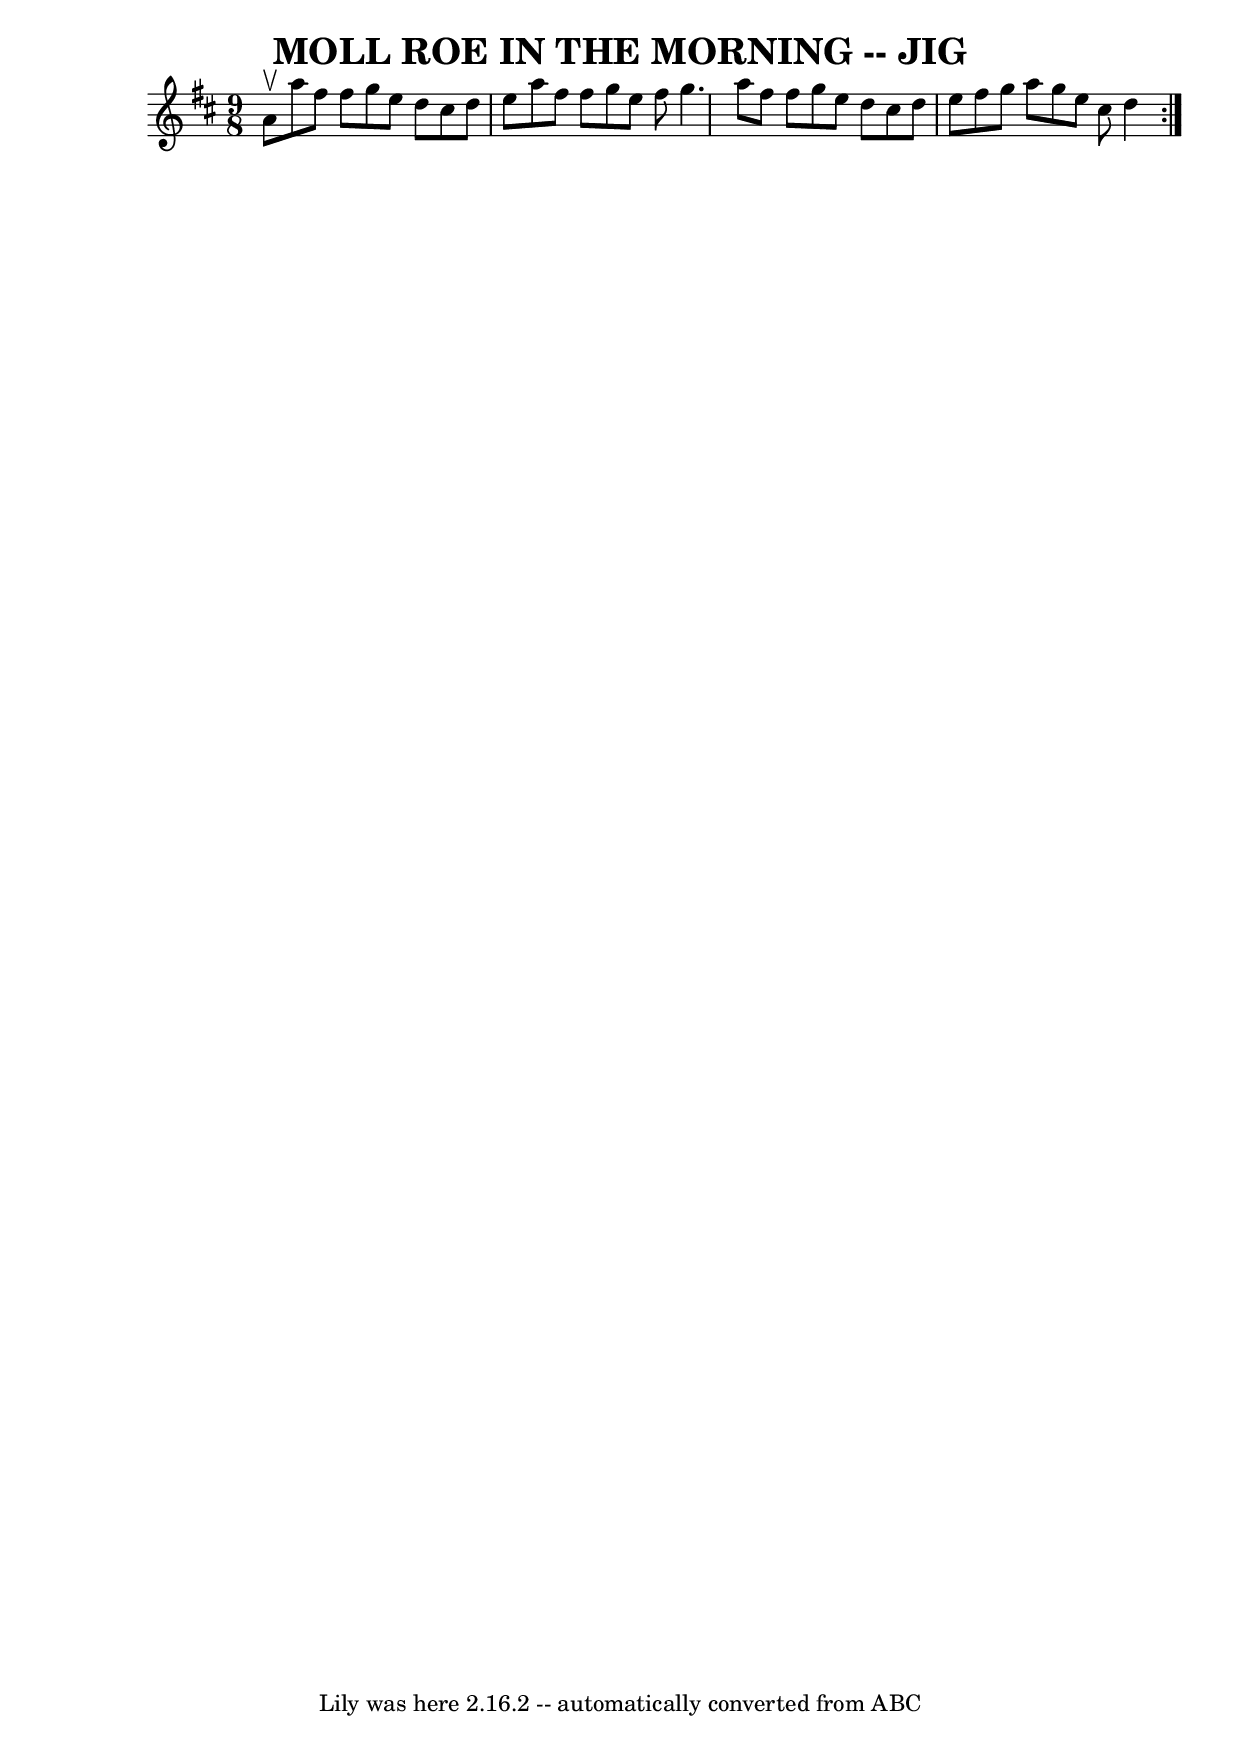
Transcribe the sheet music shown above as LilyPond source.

\version "2.7.40"
\header {
	book = "Ryan's Mammoth Collection of Fiddle Tunes"
	crossRefNumber = "1"
	footnotes = ""
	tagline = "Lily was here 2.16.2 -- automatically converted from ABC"
	title = "MOLL ROE IN THE MORNING -- JIG"
}
voicedefault =  {
\set Score.defaultBarType = "empty"

\time 9/8 \key d \major     \repeat volta 2 {   a'8 ^\upbow   |
   a''8   
 fis''8    fis''8    g''8    e''8    d''8    cis''8    d''8    e''8    |
 
  a''8    fis''8    fis''8    g''8    e''8    fis''8    g''4.    |
   
a''8    fis''8    fis''8    g''8    e''8    d''8    cis''8    d''8    e''8    
|
   fis''8    g''8    a''8    g''8    e''8    cis''8    d''4    }   
}

\score{
    <<

	\context Staff="default"
	{
	    \voicedefault 
	}

    >>
	\layout {
	}
	\midi {}
}
